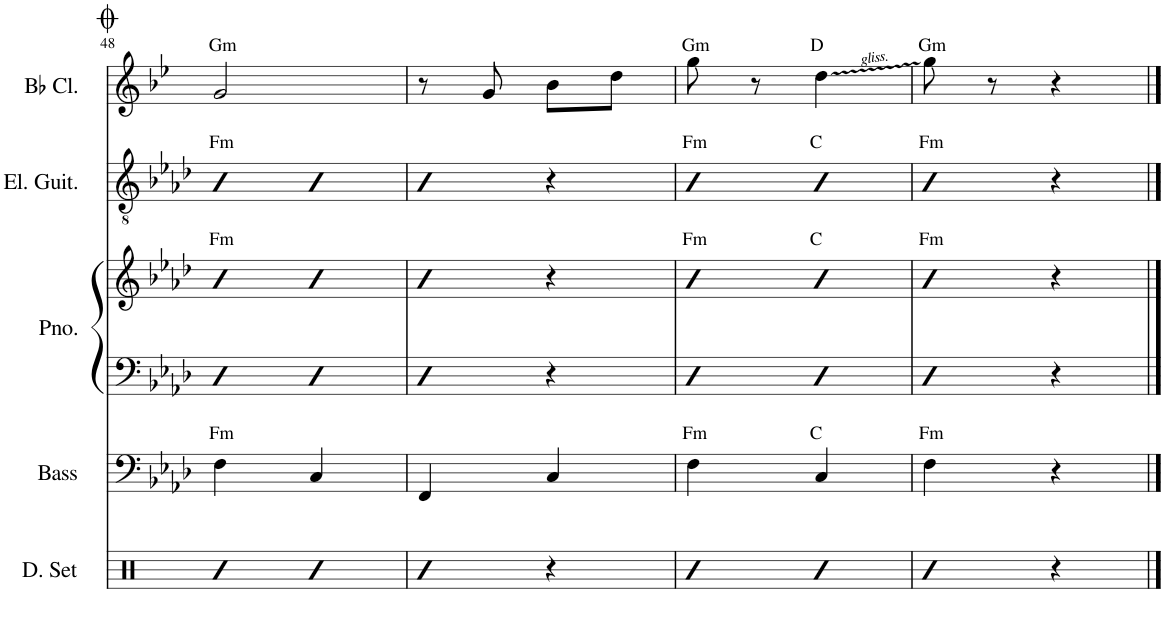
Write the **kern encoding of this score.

**kern	**kern	**kern	**kern	**kern	**kern
*part5	*part4	*part3	*part3	*part2	*part1
*staff6	*staff5	*staff4	*staff3	*staff2	*staff1
*I"Drumset	*I"Acoustic Bass	*I"Piano	*	*I"Electric Guitar	*I"Bb Clarinet
*I'D. Set	*I'Bass	*I'Pno.	*	*I'El. Guit.	*I'Bb Cl.
!!LO:PB:g=z
*clefX	*clefF4	*clefF4	*clefG2	*clefGv2	*clefG2
*	*Trd7c12	*	*	*	*Trd1c2
*k[]	*k[b-e-a-d-]	*k[b-e-a-d-]	*k[b-e-a-d-]	*k[b-e-a-d-]	*k[b-e-]
*M2/4	*M2/4	*M2/4	*M2/4	*M2/4	*M2/4
=48	=48	=48	=48	=48	=48
!	!	!	!	!	!LO:TX:a:t=Gm
!	!	!	!	!LO:TX:a:t=Fm	!
!	!	!	!LO:TX:a:t=Fm	!	!
!	!LO:TX:a:t=Fm	!	!	!	!
4R	4F\	4D-	4b-	4B-	2g/
4R	4C/	4D-	4b-	4B-	.
=49	=49	=49	=49	=49	=49
4R	4FF/	4D-	4b-	4B-	8r
.	.	.	.	.	8g/
4r	4C/	4r	4r	4r	8b-\L
.	.	.	.	.	8dd\J
=50	=50	=50	=50	=50	=50
!	!	!	!	!	!LO:TX:a:t=Gm
!	!	!	!	!LO:TX:a:t=Fm	!
!	!	!	!LO:TX:a:t=Fm	!	!
!	!LO:TX:a:t=Fm	!	!	!	!
4R	4F\	4D-	4b-	4B-	8gg\
.	.	.	.	.	8r
!	!	!	!	!	!LO:TX:a:t=D
!	!	!	!	!LO:TX:a:t=C	!
!	!	!	!LO:TX:a:t=C	!	!
!	!LO:TX:a:t=C	!	!	!	!
4R	4C/	4D-	4b-	4B-	4dd\
=51	=51	=51	=51	=51	=51
!	!	!	!	!	!LO:TX:a:t=Gm
!	!	!	!	!LO:TX:a:t=Fm	!
!	!	!	!LO:TX:a:t=Fm	!	!
!	!LO:TX:a:t=Fm	!	!	!	!
4R	4F\	4D-	4b-	4B-	8gg\
.	.	.	.	.	8r
4r	4r	4r	4r	4r	4r
==	==	==	==	==	==
*-	*-	*-	*-	*-	*-
